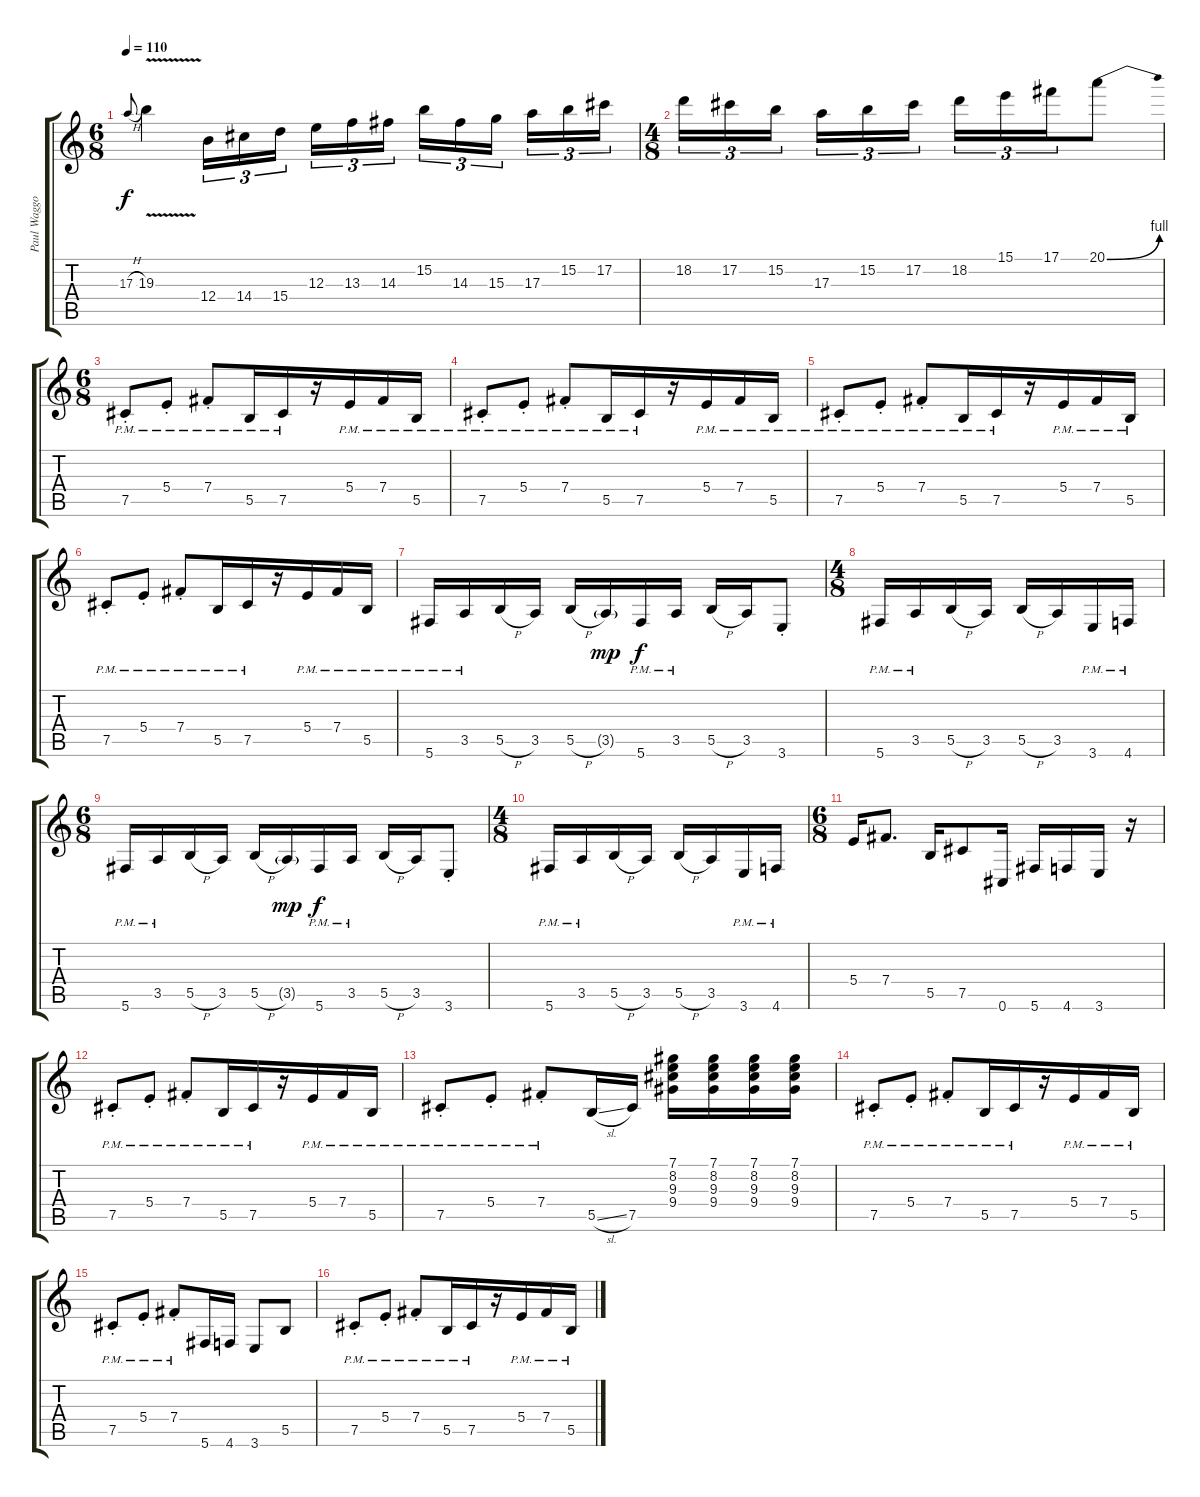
\track ("Paul Waggoner" "Paul Waggo") {instrument distortionguitar}
\staff {score tabs}
\tuning (Db4 Ab3 E3 B2 Gb2 Db2) {hide}
\ts (6 8)
\tempo 110
\clef g2
\ks c
17.3{h}.8{gr onbeat dy f} 19.3{v}.4 12.4.16{tu (3 2)} 14.4.16{tu (3 2)} 15.4.16{tu (3 2) beam splitsecondary} 12.3.16{tu (3 2)} 13.3.16{tu (3 2)} 14.3.16{tu (3 2) beam split} 15.2.16{tu (3 2)} 14.3.16{tu (3 2)} 15.3.16{tu (3 2) beam splitsecondary} 17.3.16{tu (3 2)} 15.2.16{tu (3 2)} 17.2.16{tu (3 2)} |
\ts (4 8)
18.2.16{tu (3 2)} 17.2.16{tu (3 2)} 15.2.16{tu (3 2) beam splitsecondary} 17.3.16{tu (3 2)} 15.2.16{tu (3 2)} 17.2.16{tu (3 2) beam split} 18.2.16{tu (3 2)} 15.1.16{tu (3 2)} 17.1.16{tu (3 2) beam merge} 20.1{be (bend 0 0 60 4)}.8 |
\ts (6 8)
7.5{pm st}.8 5.4{pm st}.8{beam split} 7.4{pm st}.8{beam merge} 5.5{pm}.16 7.5{pm}.16 r.16 5.4{pm}.16 7.4{pm}.16 5.5{pm}.16 |
7.5{pm st}.8 5.4{pm st}.8{beam split} 7.4{pm st}.8{beam merge} 5.5{pm}.16 7.5{pm}.16 r.16 5.4{pm}.16 7.4{pm}.16 5.5{pm}.16 |
7.5{pm st}.8 5.4{pm st}.8{beam split} 7.4{pm st}.8{beam merge} 5.5{pm}.16 7.5{pm}.16 r.16 5.4{pm}.16 7.4{pm}.16 5.5{pm}.16 |
7.5{pm st}.8 5.4{pm st}.8{beam split} 7.4{pm st}.8{beam merge} 5.5{pm}.16 7.5{pm}.16 r.16 5.4{pm}.16 7.4{pm}.16 5.5{pm}.16 |
5.6{pm}.16 3.5{pm}.16 5.5{h}.16 3.5.16{beam split} 5.5{h}.16 3.5{g}.16{dy mp beam merge} 5.6{pm}.16{dy f} 3.5{pm}.16{beam split} 5.5{h}.16 3.5.16 3.6{st}.8 |
\ts (4 8)
5.6{pm}.16 3.5{pm}.16{beam merge} 5.5{h}.16 3.5.16 5.5{h}.16 3.5.16{beam merge} 3.6{pm}.16 4.6{pm}.16 |
\ts (6 8)
5.6{pm}.16 3.5{pm}.16 5.5{h}.16 3.5.16{beam split} 5.5{h}.16 3.5{g}.16{dy mp beam merge} 5.6{pm}.16{dy f} 3.5{pm}.16{beam split} 5.5{h}.16 3.5.16 3.6{st}.8 |
\ts (4 8)
5.6{pm}.16 3.5{pm}.16{beam merge} 5.5{h}.16 3.5.16 5.5{h}.16 3.5.16{beam merge} 3.6{pm}.16 4.6{pm}.16 |
\ts (6 8)
5.4.16{beam merge} 7.4.8{d beam split} 5.5.16{beam merge} 7.5.8{beam merge} 0.6.16{beam split} 5.6.16{beam merge} 4.6.16{beam merge} 3.6.16 r.16 |
7.5{pm st}.8 5.4{pm st}.8{beam split} 7.4{pm st}.8{beam merge} 5.5{pm}.16 7.5{pm}.16 r.16 5.4{pm}.16 7.4{pm}.16 5.5{pm}.16 |
7.5{pm st}.8 5.4{pm st}.8{beam split} 7.4{pm st}.8{beam merge} 5.5{sl}.16 7.5.16{beam split} (7.1 8.2 9.3 9.4).16 (7.1 8.2 9.3 9.4).16 (7.1 8.2 9.3 9.4).16 (7.1 8.2 9.3 9.4).16 |
7.5{pm st}.8 5.4{pm st}.8{beam split} 7.4{pm st}.8{beam merge} 5.5{pm}.16 7.5{pm}.16 r.16 5.4{pm}.16 7.4{pm}.16 5.5{pm}.16 |
7.5{pm st}.8 5.4{pm st}.8{beam split} 7.4{pm st}.8{beam merge} 5.6.16 4.6.16{beam split} 3.6.8 5.5.8 |
7.5{pm st}.8 5.4{pm st}.8{beam split} 7.4{pm st}.8{beam merge} 5.5{pm}.16 7.5{pm}.16 r.16 5.4{pm}.16 7.4{pm}.16 5.5{pm}.16
